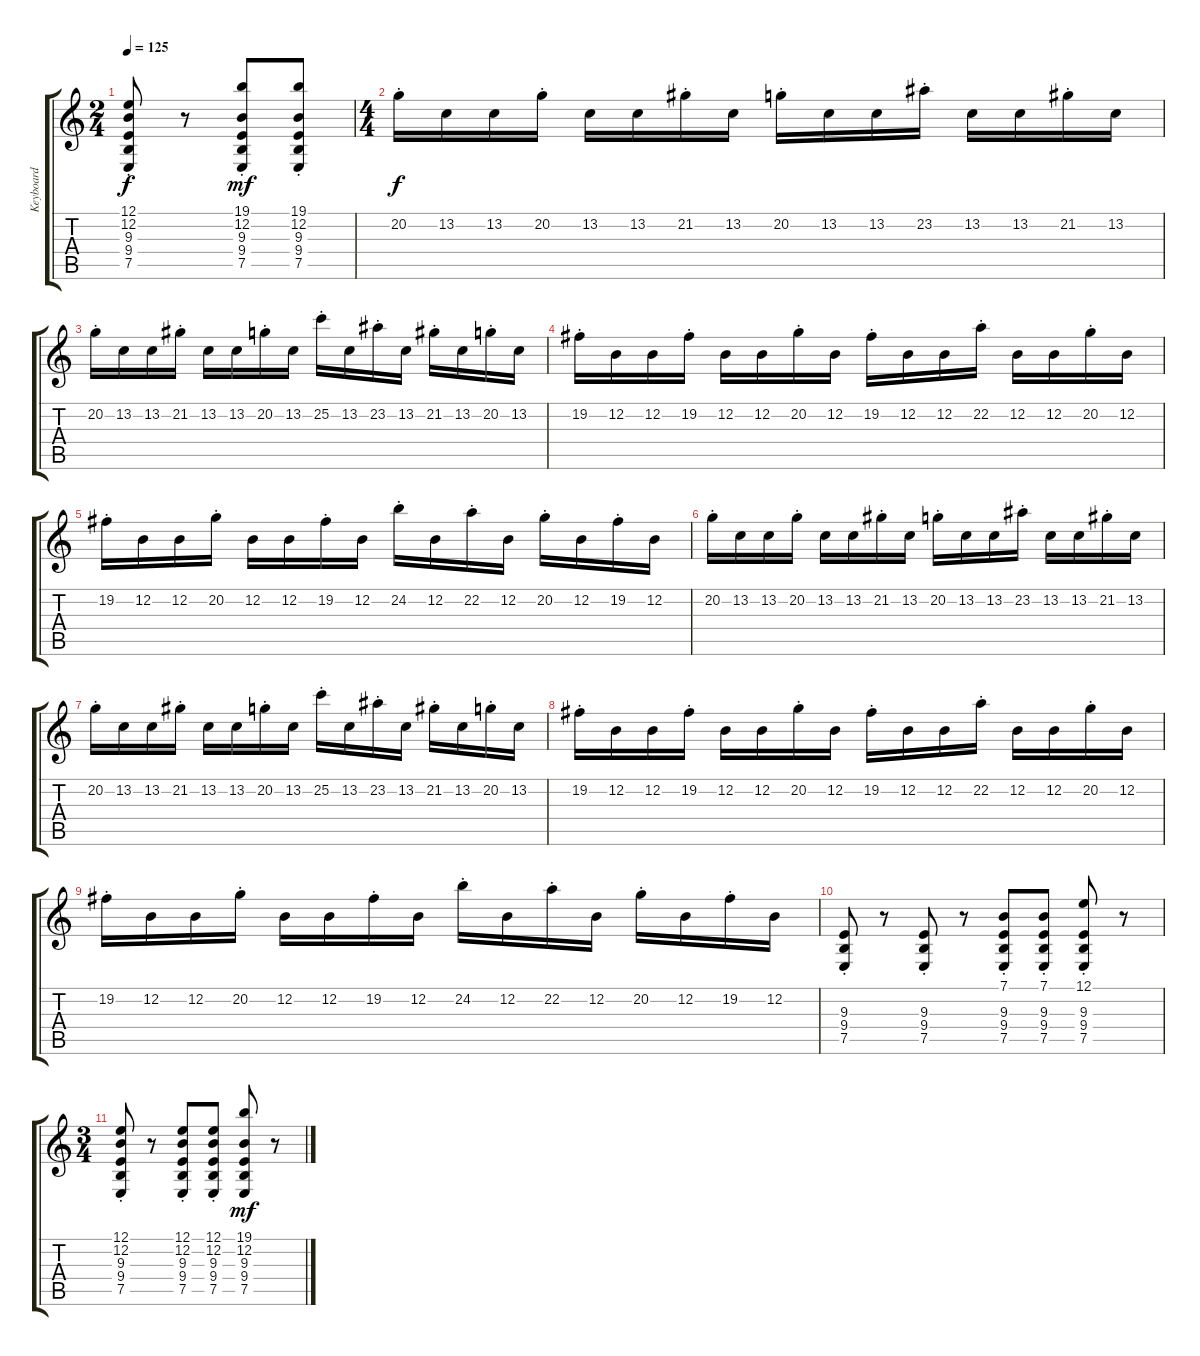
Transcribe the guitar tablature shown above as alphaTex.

\track ("Keyboard" "Keyboard") {instrument stringensemble1}
\staff {score tabs}
\tuning (E4 B3 G3 D3 A2 E2) {hide}
\ts (2 4)
\tempo 125
\clef g2
\ks c
(12.1{st} 12.2{st} 9.3{st} 9.4{st} 7.5{st}).8{dy f} r.8 (19.1{st} 12.2{st} 9.3{st} 9.4{st} 7.5{st}).8{dy mf} (19.1{st} 12.2{st} 9.3{st} 9.4{st} 7.5{st}).8 |
\ts (4 4)
20.2{st}.16{dy f} 13.2.16 13.2.16 20.2{st}.16 13.2.16 13.2.16 21.2{st}.16 13.2.16 20.2{st}.16 13.2.16 13.2.16 23.2{st}.16 13.2.16 13.2.16 21.2{st}.16 13.2.16 |
20.2{st}.16 13.2.16 13.2.16 21.2{st}.16 13.2.16 13.2.16 20.2{st}.16 13.2.16 25.2{st}.16 13.2.16 23.2{st}.16 13.2.16 21.2{st}.16 13.2.16 20.2{st}.16 13.2.16 |
19.2{st}.16 12.2.16 12.2.16 19.2{st}.16 12.2.16 12.2.16 20.2{st}.16 12.2.16 19.2{st}.16 12.2.16 12.2.16 22.2{st}.16 12.2.16 12.2.16 20.2{st}.16 12.2.16 |
19.2{st}.16 12.2.16 12.2.16 20.2{st}.16 12.2.16 12.2.16 19.2{st}.16 12.2.16 24.2{st}.16 12.2.16 22.2{st}.16 12.2.16 20.2{st}.16 12.2.16 19.2{st}.16 12.2.16 |
20.2{st}.16 13.2.16 13.2.16 20.2{st}.16 13.2.16 13.2.16 21.2{st}.16 13.2.16 20.2{st}.16 13.2.16 13.2.16 23.2{st}.16 13.2.16 13.2.16 21.2{st}.16 13.2.16 |
20.2{st}.16 13.2.16 13.2.16 21.2{st}.16 13.2.16 13.2.16 20.2{st}.16 13.2.16 25.2{st}.16 13.2.16 23.2{st}.16 13.2.16 21.2{st}.16 13.2.16 20.2{st}.16 13.2.16 |
19.2{st}.16 12.2.16 12.2.16 19.2{st}.16 12.2.16 12.2.16 20.2{st}.16 12.2.16 19.2{st}.16 12.2.16 12.2.16 22.2{st}.16 12.2.16 12.2.16 20.2{st}.16 12.2.16 |
19.2{st}.16 12.2.16 12.2.16 20.2{st}.16 12.2.16 12.2.16 19.2{st}.16 12.2.16 24.2{st}.16 12.2.16 22.2{st}.16 12.2.16 20.2{st}.16 12.2.16 19.2{st}.16 12.2.16 |
(9.3{st} 9.4{st} 7.5{st}).8 r.8 (9.3{st} 9.4{st} 7.5{st}).8 r.8 (7.1{st} 9.3{st} 9.4{st} 7.5{st}).8 (7.1{st} 9.3{st} 9.4{st} 7.5{st}).8 (12.1{st} 9.3{st} 9.4{st} 7.5{st}).8 r.8 |
\ts (3 4)
(12.1{st} 12.2{st} 9.3{st} 9.4{st} 7.5{st}).8 r.8 (12.1{st} 12.2{st} 9.3{st} 9.4{st} 7.5{st}).8 (12.1{st} 12.2{st} 9.3{st} 9.4{st} 7.5{st}).8 (19.1 12.2 9.3 9.4 7.5).8{dy mf} r.8
